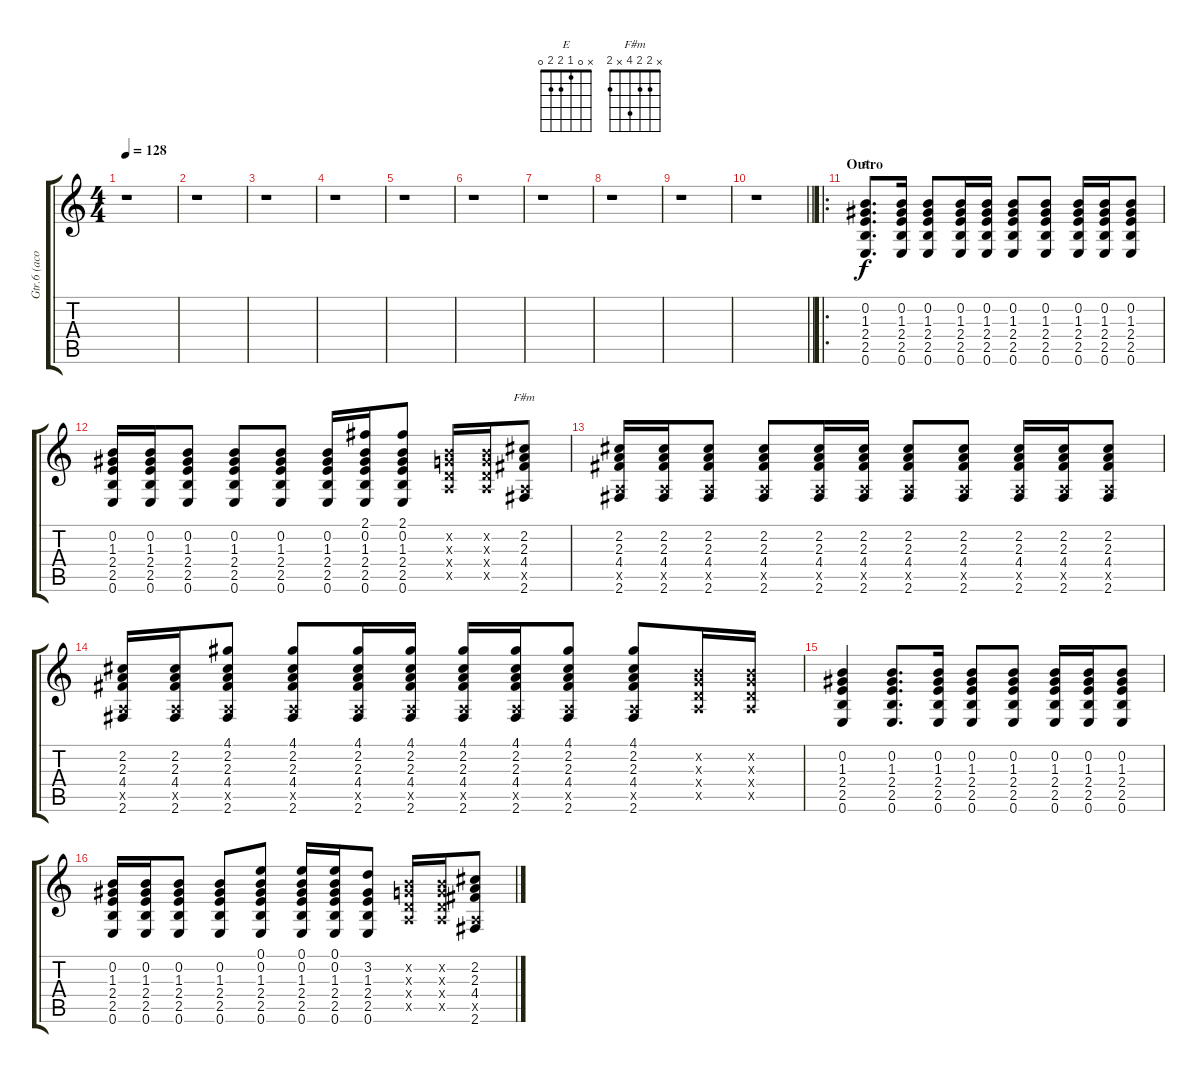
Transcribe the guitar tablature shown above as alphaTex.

\track ("Gtr.6 (acous.)" "Gtr.6 (aco") {instrument acousticguitarsteel}
\staff {score tabs}
\tuning (E4 B3 G3 D3 A2 E2) {hide}
\chord ("E" x 0 1 2 2 0)
\chord ("F#m" x 2 2 4 x 2)
\ts (4 4)
\tempo 128
\clef g2
\ks c
r.1{dy f} |
r.1 |
r.1 |
r.1 |
r.1 |
r.1 |
r.1 |
r.1 |
r.1 |
\barLineRight lightlight
r.1 |
\ro
\section ("" "Outro")
(0.2 1.3 2.4 2.5 0.6).8{d ch "E"} (0.2 1.3 2.4 2.5 0.6).16 (0.2 1.3 2.4 2.5 0.6).8 (0.2 1.3 2.4 2.5 0.6).16 (0.2 1.3 2.4 2.5 0.6).16 (0.2 1.3 2.4 2.5 0.6).8 (0.2 1.3 2.4 2.5 0.6).8 (0.2 1.3 2.4 2.5 0.6).16 (0.2 1.3 2.4 2.5 0.6).16 (0.2 1.3 2.4 2.5 0.6).8 |
(0.2 1.3 2.4 2.5 0.6).16 (0.2 1.3 2.4 2.5 0.6).16 (0.2 1.3 2.4 2.5 0.6).8 (0.2 1.3 2.4 2.5 0.6).8 (0.2 1.3 2.4 2.5 0.6).8 (0.2 1.3 2.4 2.5 0.6).16 (2.1 0.2 1.3 2.4 2.5 0.6).16 (2.1 0.2 1.3 2.4 2.5 0.6).8 (0.2{x} 0.3{x} 0.4{x} 0.5{x}).16 (0.2{x} 0.3{x} 0.4{x} 0.5{x}).16 (2.2 2.3 4.4 0.5{x} 2.6).8{ch "F#m"} |
(2.2 2.3 4.4 0.5{x} 2.6).16 (2.2 2.3 4.4 0.5{x} 2.6).16 (2.2 2.3 4.4 0.5{x} 2.6).8 (2.2 2.3 4.4 0.5{x} 2.6).8 (2.2 2.3 4.4 0.5{x} 2.6).16 (2.2 2.3 4.4 0.5{x} 2.6).16 (2.2 2.3 4.4 0.5{x} 2.6).8 (2.2 2.3 4.4 0.5{x} 2.6).8 (2.2 2.3 4.4 0.5{x} 2.6).16 (2.2 2.3 4.4 0.5{x} 2.6).16 (2.2 2.3 4.4 0.5{x} 2.6).8 |
(2.2 2.3 4.4 0.5{x} 2.6).16 (2.2 2.3 4.4 0.5{x} 2.6).16 (4.1 2.2 2.3 4.4 0.5{x} 2.6).8 (4.1 2.2 2.3 4.4 0.5{x} 2.6).8 (4.1 2.2 2.3 4.4 0.5{x} 2.6).16 (4.1 2.2 2.3 4.4 0.5{x} 2.6).16 (4.1 2.2 2.3 4.4 0.5{x} 2.6).16 (4.1 2.2 2.3 4.4 0.5{x} 2.6).16 (4.1 2.2 2.3 4.4 0.5{x} 2.6).8 (4.1 2.2 2.3 4.4 0.5{x} 2.6).8 (0.2{x} 0.3{x} 0.4{x} 0.5{x}).16 (0.2{x} 0.3{x} 0.4{x} 0.5{x}).16 |
(0.2 1.3 2.4 2.5 0.6).4 (0.2 1.3 2.4 2.5 0.6).8{d} (0.2 1.3 2.4 2.5 0.6).16 (0.2 1.3 2.4 2.5 0.6).8 (0.2 1.3 2.4 2.5 0.6).8 (0.2 1.3 2.4 2.5 0.6).16 (0.2 1.3 2.4 2.5 0.6).16 (0.2 1.3 2.4 2.5 0.6).8 |
(0.2 1.3 2.4 2.5 0.6).16 (0.2 1.3 2.4 2.5 0.6).16 (0.2 1.3 2.4 2.5 0.6).8 (0.2 1.3 2.4 2.5 0.6).8 (0.1 0.2 1.3 2.4 2.5 0.6).8 (0.1 0.2 1.3 2.4 2.5 0.6).16 (0.1 0.2 1.3 2.4 2.5 0.6).16 (3.2 1.3 2.4 2.5 0.6).8 (0.2{x} 0.3{x} 0.4{x} 0.5{x}).16 (0.2{x} 0.3{x} 0.4{x} 0.5{x}).16 (2.2 2.3 4.4 0.5{x} 2.6).8
